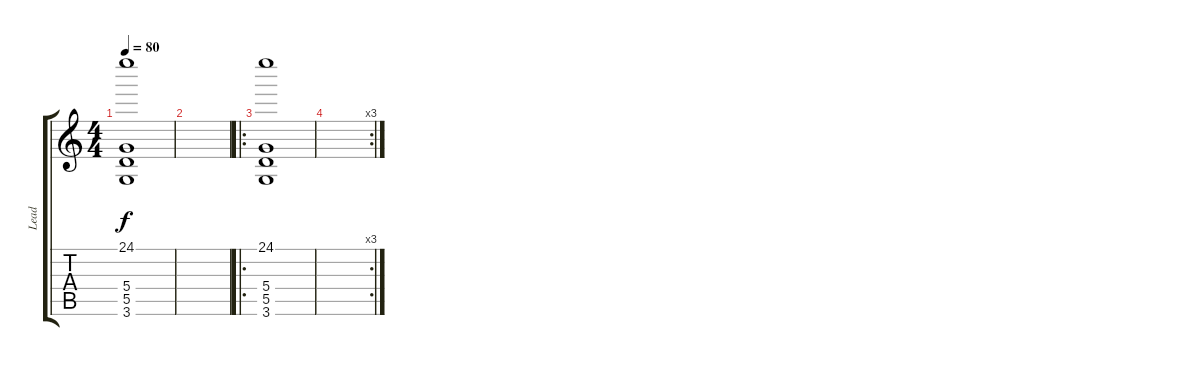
\track ("Lead" "Lead") {instrument distortionguitar}
\staff {score tabs}
\tuning (E4 B3 G3 D3 A2 E2) {hide}
\ts (4 4)
\tempo 80
\clef g2
\ks c
(24.1 5.4 5.5 3.6).1{dy f volume 0} |
|
\ro
(24.1 5.4 5.5 3.6).1{volume 0} |
\rc 3
